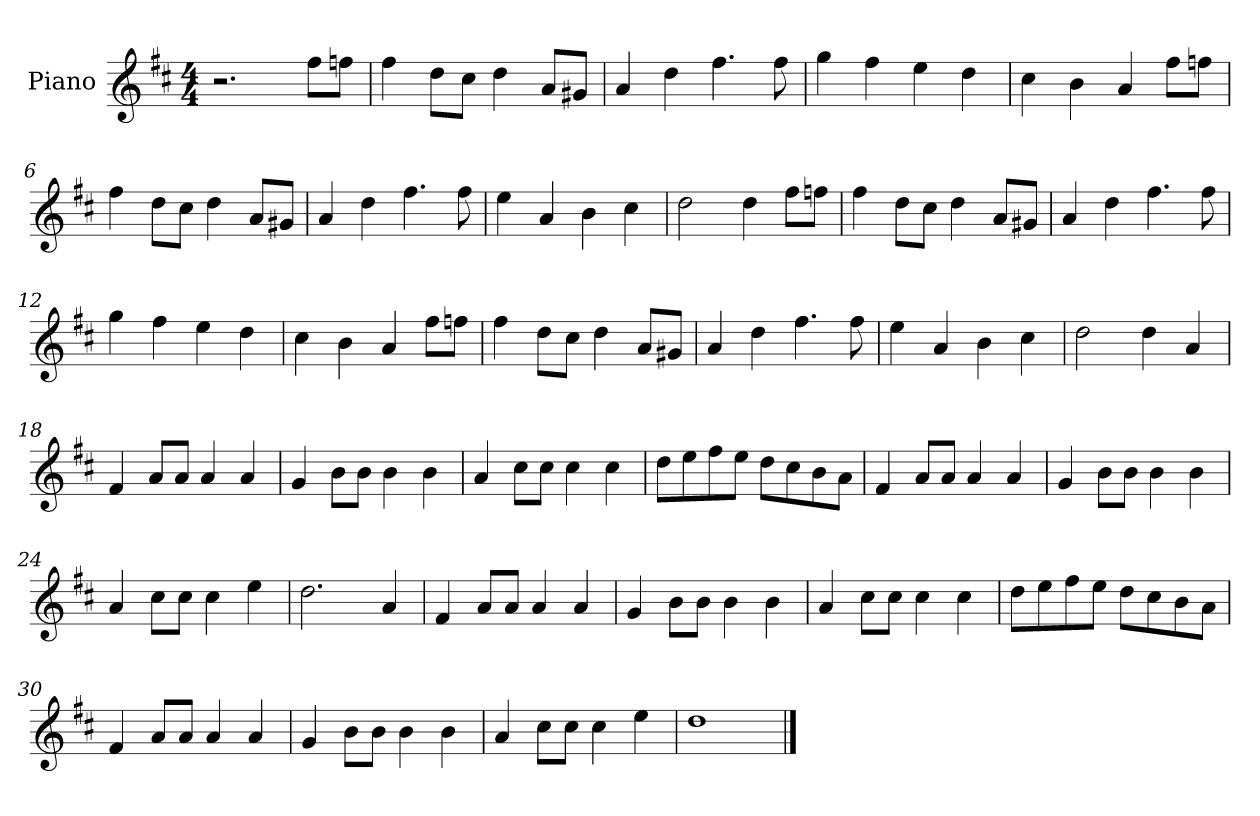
**kern
*part1
*staff1
*I"Piano
*I'Pno
*clefG2
*k[f#c#]
*M4/4
=1
2.r
8ff#\L
8ffn\J
=2
4ff#\
8dd\L
8cc#\J
4dd\
8a/L
8g#X/J
=3
4a/
4dd\
4.ff#\
8ff#\
=4
4gg\
4ff#\
4ee\
4dd\
=5
4cc#\
4b\
4a/
8ff#\L
8ffn\J
=6
4ff#\
8dd\L
8cc#\J
4dd\
8a/L
8g#X/J
=7
4a/
4dd\
4.ff#\
8ff#\
=8
4ee\
4a/
4b\
4cc#\
=9
2dd\
4dd\
8ff#\L
8ffn\J
=10
4ff#\
8dd\L
8cc#\J
4dd\
8a/L
8g#X/J
=11
4a/
4dd\
4.ff#\
8ff#\
=12
4gg\
4ff#\
4ee\
4dd\
=13
4cc#\
4b\
4a/
8ff#\L
8ffn\J
=14
4ff#\
8dd\L
8cc#\J
4dd\
8a/L
8g#X/J
=15
4a/
4dd\
4.ff#\
8ff#\
=16
4ee\
4a/
4b\
4cc#\
=17
2dd\
4dd\
4a/
=18
4f#/
8a/L
8a/J
4a/
4a/
=19
4g/
8b\L
8b\J
4b\
4b\
=20
4a/
8cc#\L
8cc#\J
4cc#\
4cc#\
=21
8dd\L
8ee\
8ff#\
8ee\J
8dd\L
8cc#\
8b\
8a\J
=22
4f#/
8a/L
8a/J
4a/
4a/
=23
4g/
8b\L
8b\J
4b\
4b\
=24
4a/
8cc#\L
8cc#\J
4cc#\
4ee\
=25
2.dd\
4a/
=26
4f#/
8a/L
8a/J
4a/
4a/
=27
4g/
8b\L
8b\J
4b\
4b\
=28
4a/
8cc#\L
8cc#\J
4cc#\
4cc#\
=29
8dd\L
8ee\
8ff#\
8ee\J
8dd\L
8cc#\
8b\
8a\J
=30
4f#/
8a/L
8a/J
4a/
4a/
=31
4g/
8b\L
8b\J
4b\
4b\
=32
4a/
8cc#\L
8cc#\J
4cc#\
4ee\
=33
1dd
==
*-
